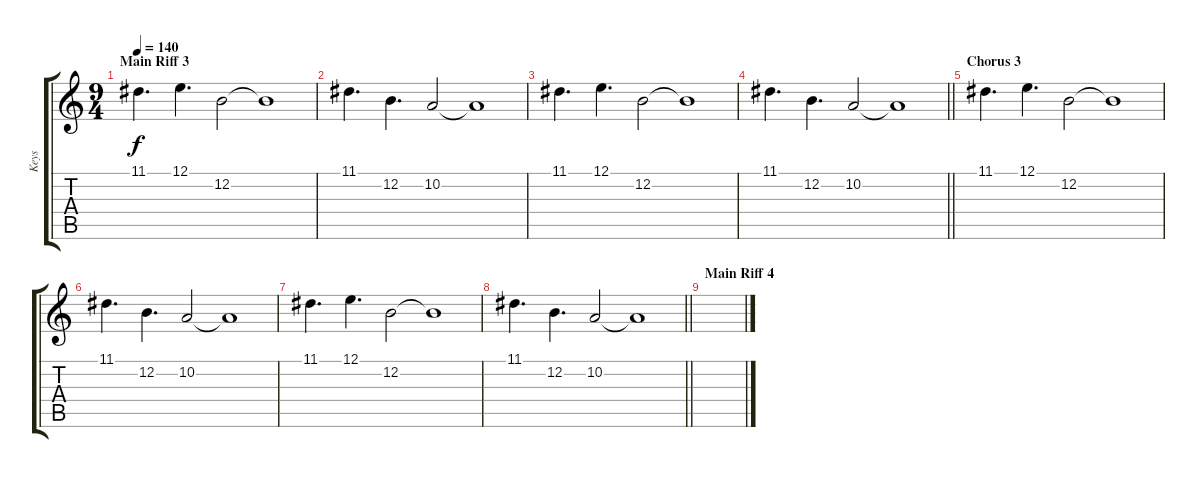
\track ("Keys" "Keys") {instrument electricpiano1}
\staff {score tabs}
\tuning (E4 B3 G3 D3 A2 E2) {hide}
\ts (9 4)
\section ("" "Main Riff 3")
\tempo 140
\clef g2
\ks c
11.1.4{d dy f} 12.1.4{d} 12.2.2 12.2{t}.1 |
11.1.4{d} 12.2.4{d} 10.2.2 10.2{t}.1 |
11.1.4{d} 12.1.4{d} 12.2.2 12.2{t}.1 |
\barLineRight lightlight
11.1.4{d} 12.2.4{d} 10.2.2 10.2{t}.1 |
\section ("" "Chorus 3")
11.1.4{d} 12.1.4{d} 12.2.2 12.2{t}.1 |
11.1.4{d} 12.2.4{d} 10.2.2 10.2{t}.1 |
11.1.4{d} 12.1.4{d} 12.2.2 12.2{t}.1 |
\barLineRight lightlight
11.1.4{d} 12.2.4{d} 10.2.2 10.2{t}.1 |
\section ("" "Main Riff 4")
